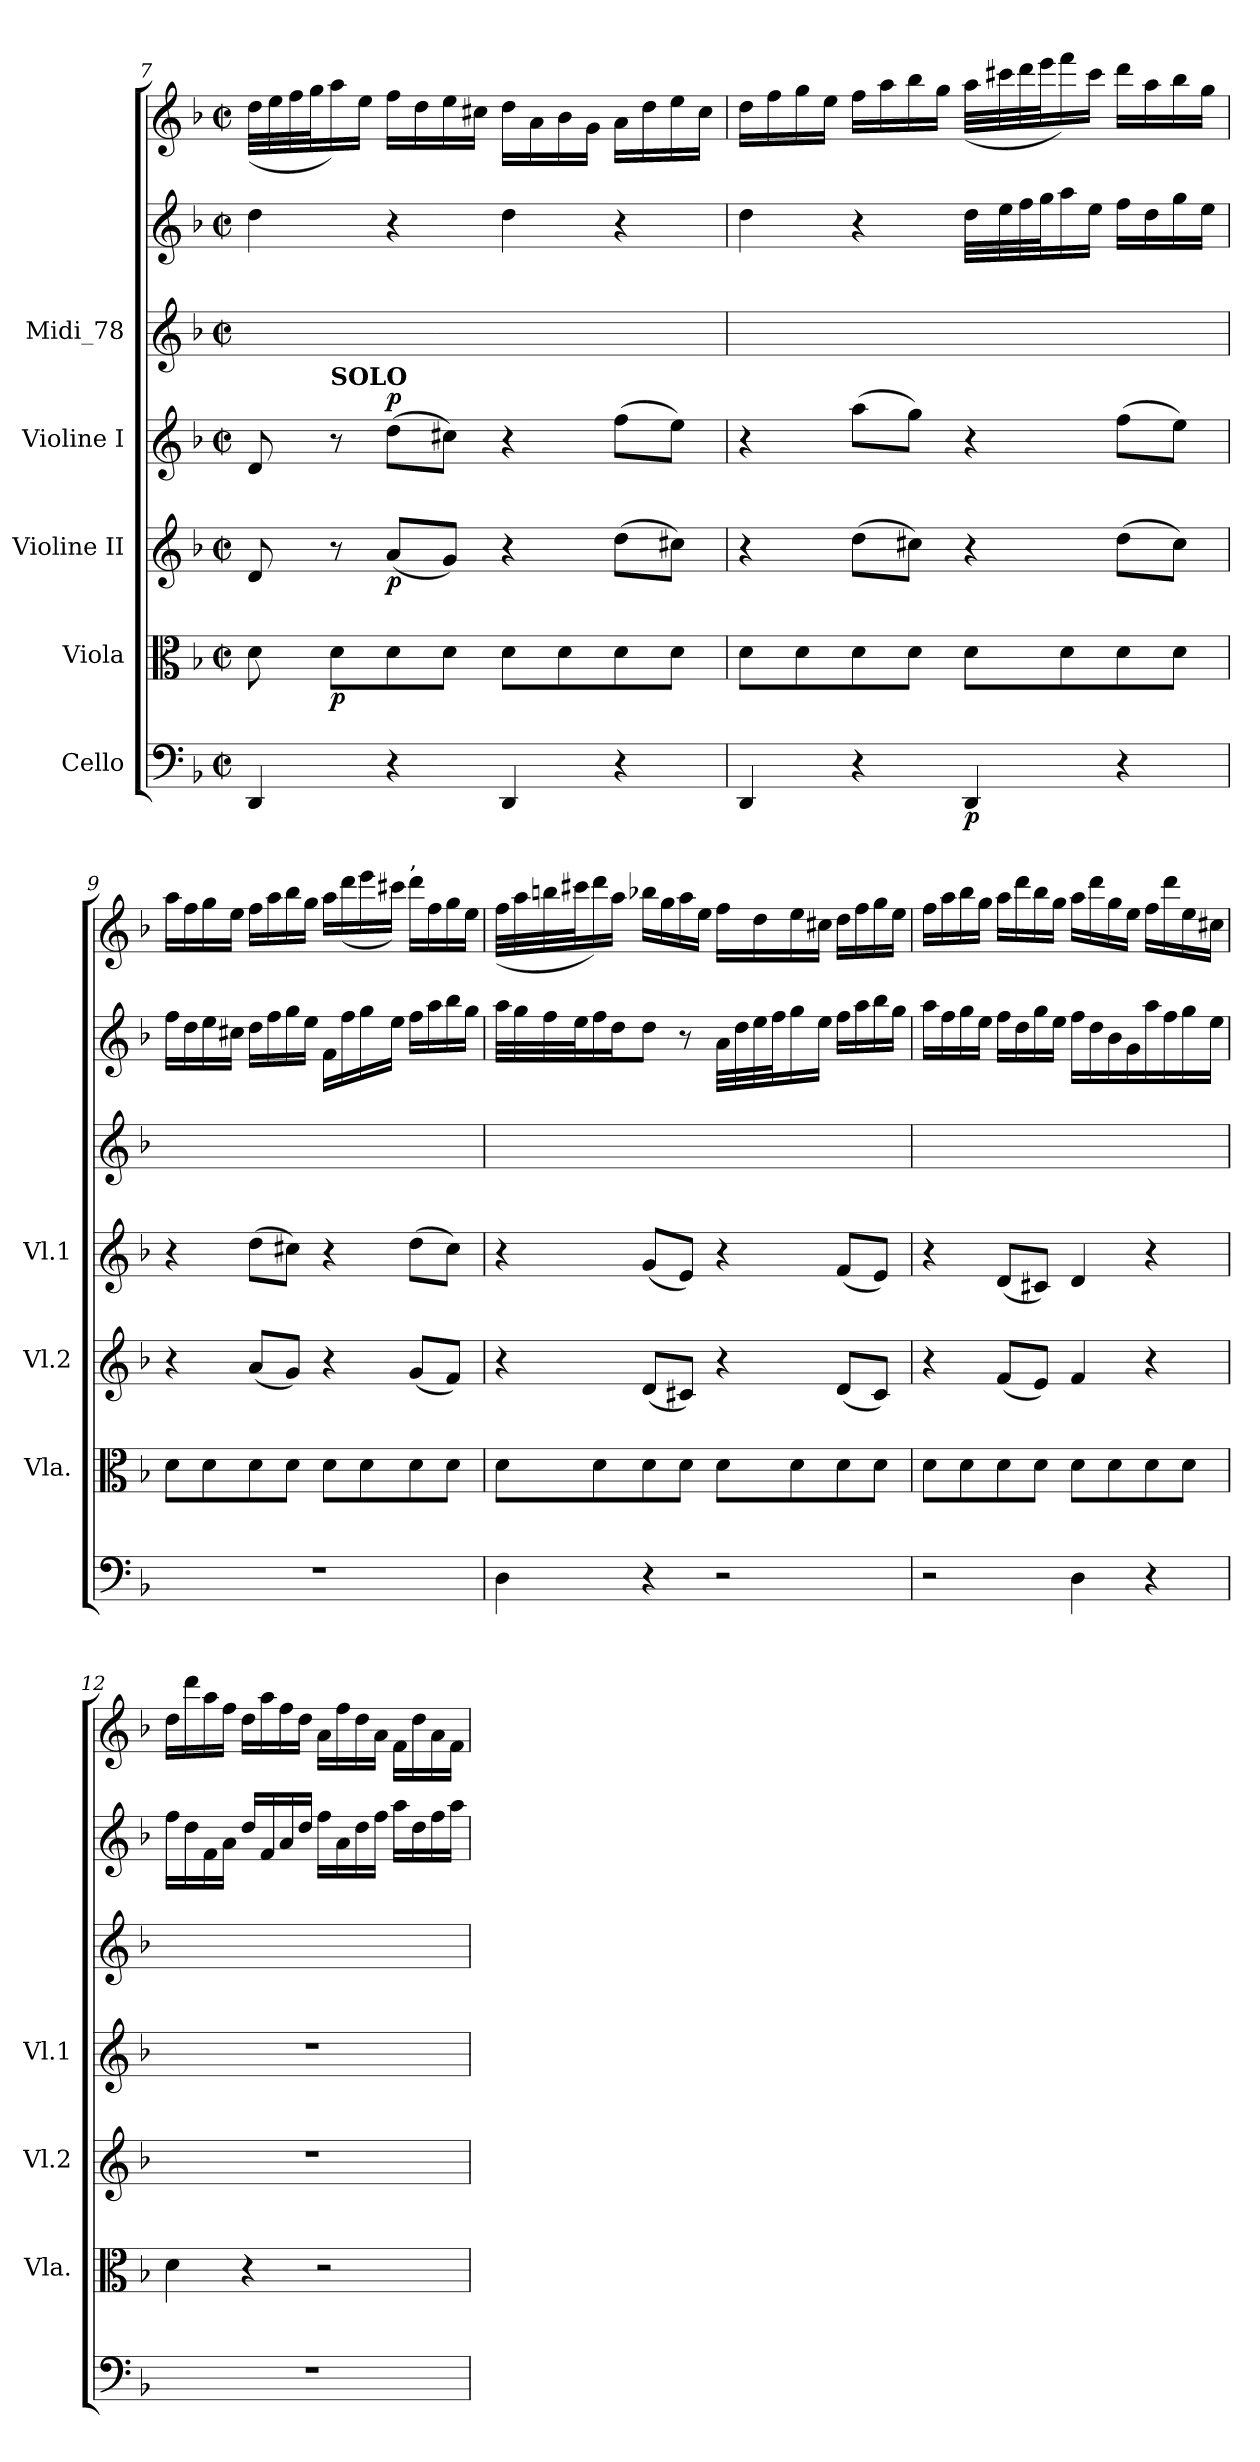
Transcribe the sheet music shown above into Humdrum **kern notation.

**kern	**dynam	**kern	**dynam	**kern	**dynam	**kern	**dynam	**kern	**kern	**kern
*part5	*part5	*part4	*part4	*part3	*part3	*part2	*part2	*part1	*part1	*part1
*staff7	*staff7	*staff6	*staff6	*staff5	*staff5	*staff4	*staff4	*staff3	*staff2	*staff1
*I"Cello	*	*I"Viola	*	*I"Violine II	*	*I"Violine I	*	*I"Midi_78	*	*
*	*	*I'Vla.	*	*I'Vl.2	*	*I'Vl.1	*	*	*	*
!!LO:PB:g=z
*clefF4	*	*clefC3	*	*clefG2	*	*clefG2	*	*clefG2	*clefG2	*clefG2
*k[b-]	*	*k[b-]	*	*k[b-]	*	*k[b-]	*	*k[b-]	*k[b-]	*k[b-]
*F:	*	*F:	*	*F:	*	*F:	*	*F:	*F:	*F:
*M2/2	*	*M2/2	*	*M2/2	*	*M2/2	*	*M2/2	*M2/2	*M2/2
*met(c|)	*	*met(c|)	*	*met(c|)	*	*met(c|)	*	*met(c|)	*met(c|)	*met(c|)
=7	=7	=7	=7	=7	=7	=7	=7	=7	=7	=7
*	*	*	*	*	*	*	*	*	*	*^
4DD/	.	8d\	.	8d/	.	8d/	.	1ryy	4dd\	1ryy	(>32dd\LLL
.	.	.	.	.	.	.	.	.	.	.	32ee\
.	.	.	.	.	.	.	.	.	.	.	32ff\
.	.	.	.	.	.	.	.	.	.	.	32gg\J
!	!	!	!	!	!	!LO:TX:a:B:t=SOLO	!	!	!	!	!
!	!	!	!LO:DY:b	!	!	!	!	!	!	!	!
.	.	8d\L	p	8r	.	8r	.	.	.	.	16aa\)
.	.	.	.	.	.	.	.	.	.	.	16ee\JJ
!	!	!	!	!	!LO:DY:b	!	!LO:DY:a	!	!	!	!
4r	.	8d\	.	(8a/L	p	(>8dd\L	p	.	4r	.	16ff\LL
.	.	.	.	.	.	.	.	.	.	.	16dd\
.	.	8d\J	.	8g/J)	.	8cc#X\J)	.	.	.	.	16ee\
.	.	.	.	.	.	.	.	.	.	.	16cc#X\JJ
4DD/	.	8d\L	.	4r	.	4r	.	.	4dd\	.	16dd\LL
.	.	.	.	.	.	.	.	.	.	.	16a\
.	.	8d\	.	.	.	.	.	.	.	.	16b-\
.	.	.	.	.	.	.	.	.	.	.	16g\JJ
4r	.	8d\	.	(>8dd\L	.	(>8ff\L	.	.	4r	.	16a\LL
.	.	.	.	.	.	.	.	.	.	.	16dd\
.	.	8d\J	.	8cc#X\J)	.	8ee\J)	.	.	.	.	16ee\
.	.	.	.	.	.	.	.	.	.	.	16cc#\JJ
=8	=8	=8	=8	=8	=8	=8	=8	=8	=8	=8	=8
4DD/	.	8d\L	.	4r	.	4r	.	1ryy	4dd\	1ryy	16dd\LL
.	.	.	.	.	.	.	.	.	.	.	16ff\
.	.	8d\	.	.	.	.	.	.	.	.	16gg\
.	.	.	.	.	.	.	.	.	.	.	16ee\JJ
4r	.	8d\	.	(>8dd\L	.	(>8aa\L	.	.	4r	.	16ff\LL
.	.	.	.	.	.	.	.	.	.	.	16aa\
.	.	8d\J	.	8cc#X\J)	.	8gg\J)	.	.	.	.	16bb-\
.	.	.	.	.	.	.	.	.	.	.	16gg\JJ
!	!LO:DY:b	!	!	!	!	!	!	!	!	!	!
4DD/	p	8d\L	.	4r	.	4r	.	.	32dd\LLL	.	(>32aa\LLL
.	.	.	.	.	.	.	.	.	32ee\	.	32ccc#X\
.	.	.	.	.	.	.	.	.	32ff\	.	32ddd\
.	.	.	.	.	.	.	.	.	32gg\J	.	32eee\J
.	.	8d\	.	.	.	.	.	.	16aa\	.	16fff\)
.	.	.	.	.	.	.	.	.	16ee\JJ	.	16ccc#\JJ
4r	.	8d\	.	(>8dd\L	.	(>8ff\L	.	.	16ff\LL	.	16ddd\LL
.	.	.	.	.	.	.	.	.	16dd\	.	16aa\
.	.	8d\J	.	8cc#\J)	.	8ee\J)	.	.	16gg\	.	16bb-\
.	.	.	.	.	.	.	.	.	16ee\JJ	.	16gg\JJ
!!LO:LB:g=z	!!
=9	=9	=9	=9	=9	=9	=9	=9	=9	=9	=9	=9
1r	.	8d\L	.	4r	.	4r	.	1ryy	16ff\LL	1ryy	16aa\LL
.	.	.	.	.	.	.	.	.	16dd\	.	16ff\
.	.	8d\	.	.	.	.	.	.	16ee\	.	16gg\
.	.	.	.	.	.	.	.	.	16cc#X\JJ	.	16ee\JJ
.	.	8d\	.	(8a/L	.	(>8dd\L	.	.	16dd\LL	.	16ff\LL
.	.	.	.	.	.	.	.	.	16ff\	.	16aa\
.	.	8d\J	.	8g/J)	.	8cc#X\J)	.	.	16gg\	.	16bb-\
.	.	.	.	.	.	.	.	.	16ee\JJ	.	16gg\JJ
.	.	8d\L	.	4r	.	4r	.	.	16f\LL	.	16aa\LL
.	.	.	.	.	.	.	.	.	16ff\	.	(>16ddd\
.	.	8d\	.	.	.	.	.	.	16gg\	.	16eee\
.	.	.	.	.	.	.	.	.	16ee\JJ	.	16ccc#X\JJ)
!	!	!	!	!	!	!	!	!	!	!	!LO:TX:a:t=,
.	.	8d\	.	(8g/L	.	(>8dd\L	.	.	16ff\LL	.	16ddd\LL
.	.	.	.	.	.	.	.	.	16aa\	.	16ff\
.	.	8d\J	.	8f/J)	.	8cc#\J)	.	.	16bb-\	.	16gg\
.	.	.	.	.	.	.	.	.	16gg\JJ	.	16ee\JJ
=10	=10	=10	=10	=10	=10	=10	=10	=10	=10	=10	=10
4D\	.	8d\L	.	4r	.	4r	.	1ryy	32aa\LLL	1ryy	(>32ff\LLL
.	.	.	.	.	.	.	.	.	32gg\	.	32aa\
.	.	.	.	.	.	.	.	.	32ff\	.	32bbn\
.	.	.	.	.	.	.	.	.	32ee\J	.	32ccc#X\J
.	.	8d\	.	.	.	.	.	.	16ff\	.	16ddd\)
.	.	.	.	.	.	.	.	.	16dd\J	.	16aa\JJ
4r	.	8d\	.	(8d/L	.	(8g/L	.	.	8dd\J	.	16bb-X\LL
.	.	.	.	.	.	.	.	.	.	.	16gg\
.	.	8d\J	.	8c#X/J)	.	8e/J)	.	.	8r	.	16aa\
.	.	.	.	.	.	.	.	.	.	.	16ee\JJ
2r	.	8d\L	.	4r	.	4r	.	.	32a\LLL	.	16ff\LL
.	.	.	.	.	.	.	.	.	32dd\	.	.
.	.	.	.	.	.	.	.	.	32ee\	.	16dd\
.	.	.	.	.	.	.	.	.	32ff\J	.	.
.	.	8d\	.	.	.	.	.	.	16gg\	.	16ee\
.	.	.	.	.	.	.	.	.	16ee\JJ	.	16cc#X\JJ
.	.	8d\	.	(8d/L	.	(8f/L	.	.	16ff\LL	.	16dd\LL
.	.	.	.	.	.	.	.	.	16aa\	.	16ff\
.	.	8d\J	.	8c#/J)	.	8e/J)	.	.	16bb-\	.	16gg\
.	.	.	.	.	.	.	.	.	16gg\JJ	.	16ee\JJ
!!LO:PB:g=z	!!
=11	=11	=11	=11	=11	=11	=11	=11	=11	=11	=11	=11
2r	.	8d\L	.	4r	.	4r	.	1ryy	16aa\LL	1ryy	16ff\LL
.	.	.	.	.	.	.	.	.	16ff\	.	16aa\
.	.	8d\	.	.	.	.	.	.	16gg\	.	16bb-\
.	.	.	.	.	.	.	.	.	16ee\JJ	.	16gg\JJ
.	.	8d\	.	(8f/L	.	(8d/L	.	.	16ff\LL	.	16aa\LL
.	.	.	.	.	.	.	.	.	16dd\	.	16ddd\
.	.	8d\J	.	8e/J)	.	8c#X/J)	.	.	16gg\	.	16bb-\
.	.	.	.	.	.	.	.	.	16ee\JJ	.	16gg\JJ
4D\	.	8d\L	.	4f/	.	4d/	.	.	16ff\LL	.	16aa\LL
.	.	.	.	.	.	.	.	.	16dd\	.	16ddd\
.	.	8d\	.	.	.	.	.	.	16b-\	.	16gg\
.	.	.	.	.	.	.	.	.	16g\	.	16ee\JJ
4r	.	8d\	.	4r	.	4r	.	.	16aa\	.	16ff\LL
.	.	.	.	.	.	.	.	.	16ff\	.	16ddd\
.	.	8d\J	.	.	.	.	.	.	16gg\	.	16ee\
.	.	.	.	.	.	.	.	.	16ee\JJ	.	16cc#X\JJ
=12	=12	=12	=12	=12	=12	=12	=12	=12	=12	=12	=12
1r	.	4d\	.	1r	.	1r	.	1ryy	16ff\LL	1ryy	16dd\LL
.	.	.	.	.	.	.	.	.	16dd\	.	16ddd\
.	.	.	.	.	.	.	.	.	16f\	.	16aa\
.	.	.	.	.	.	.	.	.	16a\JJ	.	16ff\JJ
.	.	4r	.	.	.	.	.	.	16dd/LL	.	16dd\LL
.	.	.	.	.	.	.	.	.	16f/	.	16aa\
.	.	.	.	.	.	.	.	.	16a/	.	16ff\
.	.	.	.	.	.	.	.	.	16dd/JJ	.	16dd\JJ
.	.	2r	.	.	.	.	.	.	16ff\LL	.	16a\LL
.	.	.	.	.	.	.	.	.	16a\	.	16ff\
.	.	.	.	.	.	.	.	.	16dd\	.	16dd\
.	.	.	.	.	.	.	.	.	16ff\JJ	.	16a\JJ
.	.	.	.	.	.	.	.	.	16aa\LL	.	16f\LL
.	.	.	.	.	.	.	.	.	16dd\	.	16dd\
.	.	.	.	.	.	.	.	.	16ff\	.	16a\
.	.	.	.	.	.	.	.	.	16aa\JJ	.	16f\JJ
*	*	*	*	*	*	*	*	*	*	*v	*v
=	=	=	=	=	=	=	=	=	=	=
*-	*-	*-	*-	*-	*-	*-	*-	*-	*-	*-
